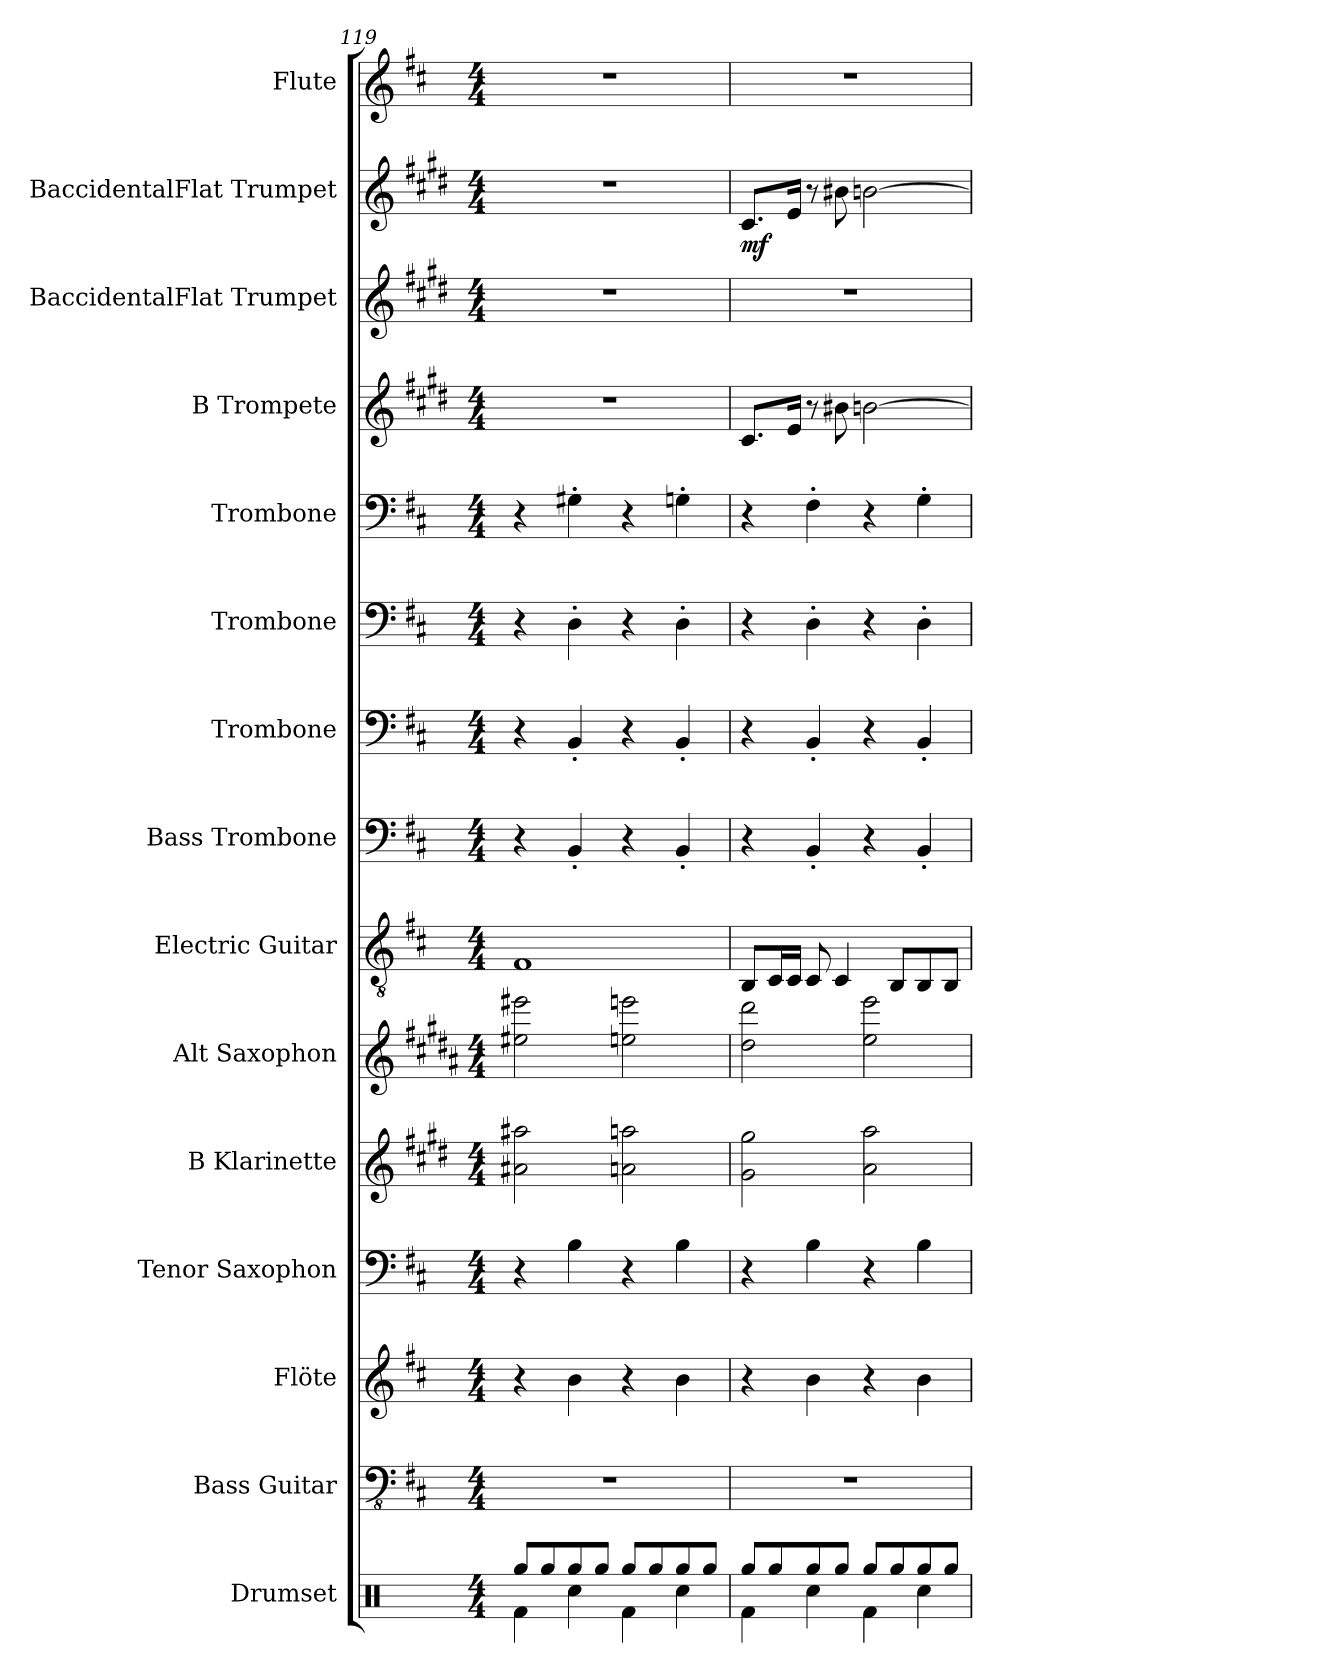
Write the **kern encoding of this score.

**kern	**kern	**kern	**kern	**kern	**kern	**kern	**kern	**kern	**kern	**kern	**kern	**kern	**kern	**dynam	**kern
*part15	*part14	*part13	*part12	*part11	*part10	*part9	*part8	*part7	*part6	*part5	*part4	*part3	*part2	*part2	*part1
*staff15	*staff14	*staff13	*staff12	*staff11	*staff10	*staff9	*staff8	*staff7	*staff6	*staff5	*staff4	*staff3	*staff2	*staff2	*staff1
*I"Drumset	*I"Bass Guitar	*I"Flöte	*I"Tenor Saxophon	*I"B Klarinette	*I"Alt Saxophon	*I"Electric Guitar	*I"Bass Trombone	*I"Trombone	*I"Trombone	*I"Trombone	*I"B Trompete	*I"BaccidentalFlat Trumpet	*I"BaccidentalFlat Trumpet	*	*I"Flute
*I'Drs.	*I'B. Guit.	*I'Fl.	*I'T. Sax.	*I'B Kl.	*I'A. Sax.	*I'El. Guit.	*I'B. Trb.	*I'Trb.	*I'Trb.	*I'Trb.	*I'B Tpt.	*I'BaccidentalFlat Tpt.	*I'BaccidentalFlat Tpt.	*	*I'Fl.
*clefX	*clefFv4	*clefG2	*clefF4	*clefG2	*clefG2	*clefGv2	*clefF4	*clefF4	*clefF4	*clefF4	*clefG2	*clefG2	*clefG2	*	*clefG2
*	*	*	*ITrd8c14	*ITrd1c2	*ITrd5c9	*	*	*	*	*	*ITrd1c2	*ITrd1c2	*ITrd1c2	*	*
*k[]	*k[f#c#]	*k[f#c#]	*k[f#c#]	*k[f#c#]	*k[f#c#]	*k[f#c#]	*k[f#c#]	*k[f#c#]	*k[f#c#]	*k[f#c#]	*k[f#c#]	*k[f#c#]	*k[f#c#]	*	*k[f#c#]
*M4/4	*M4/4	*M4/4	*M4/4	*M4/4	*M4/4	*M4/4	*M4/4	*M4/4	*M4/4	*M4/4	*M4/4	*M4/4	*M4/4	*	*M4/4
=119	=119	=119	=119	=119	=119	=119	=119	=119	=119	=119	=119	=119	=119	=119	=119
*^	*	*	*	*	*	*	*	*	*	*	*	*	*	*	*
8Rgg/L	4Rf\	1r	4r	4r	2g#X\ 2gg#X\	2g#X\ 2gg#X\	1F#	4r	4r	4r	4r	1r	1r	1r	.	1r
8Rgg/	.	.	.	.	.	.	.	.	.	.	.	.	.	.	.	.
8Rgg/	4Rcc\	.	4b\	4BB\	.	.	.	4BB'/	4BB'/	4D'\	4G#X'\	.	.	.	.	.
8Rgg/J	.	.	.	.	.	.	.	.	.	.	.	.	.	.	.	.
8Rgg/L	4Rf\	.	4r	4r	2gn\ 2ggn\	2gn\ 2ggn\	.	4r	4r	4r	4r	.	.	.	.	.
8Rgg/	.	.	.	.	.	.	.	.	.	.	.	.	.	.	.	.
8Rgg/	4Rcc\	.	4b\	4BB\	.	.	.	4BB'/	4BB'/	4D'\	4Gn'\	.	.	.	.	.
8Rgg/J	.	.	.	.	.	.	.	.	.	.	.	.	.	.	.	.
=120	=120	=120	=120	=120	=120	=120	=120	=120	=120	=120	=120	=120	=120	=120	=120	=120
!	!	!	!	!	!	!	!	!	!	!	!	!	!	!	!LO:DY:b	!
8Rgg/L	4Rf\	1r	4r	4r	2f#\ 2ff#\	2f#\ 2ff#\	8BB/L	4r	4r	4r	4r	8.B/L	1r	8.B/L	mf	1r
8Rgg/	.	.	.	.	.	.	16C#/L	.	.	.	.	.	.	.	.	.
.	.	.	.	.	.	.	16C#/JJ	.	.	.	.	16d/Jk	.	16d/Jk	.	.
8Rgg/	4Rcc\	.	4b\	4BB\	.	.	8C#/	4BB'/	4BB'/	4D'\	4F#'\	8r	.	8r	.	.
8Rgg/J	.	.	.	.	.	.	4C#/	.	.	.	.	8a#X\	.	8a#X\	.	.
8Rgg/L	4Rf\	.	4r	4r	2g\ 2gg\	2g\ 2gg\	.	4r	4r	4r	4r	[2an\	.	[2an\	.	.
8Rgg/	.	.	.	.	.	.	8BB/L	.	.	.	.	.	.	.	.	.
8Rgg/	4Rcc\	.	4b\	4BB\	.	.	8BB/	4BB'/	4BB'/	4D'\	4G'\	.	.	.	.	.
8Rgg/J	.	.	.	.	.	.	8BB/J	.	.	.	.	.	.	.	.	.
*v	*v	*	*	*	*	*	*	*	*	*	*	*	*	*	*	*
=	=	=	=	=	=	=	=	=	=	=	=	=	=	=	=
*-	*-	*-	*-	*-	*-	*-	*-	*-	*-	*-	*-	*-	*-	*-	*-
